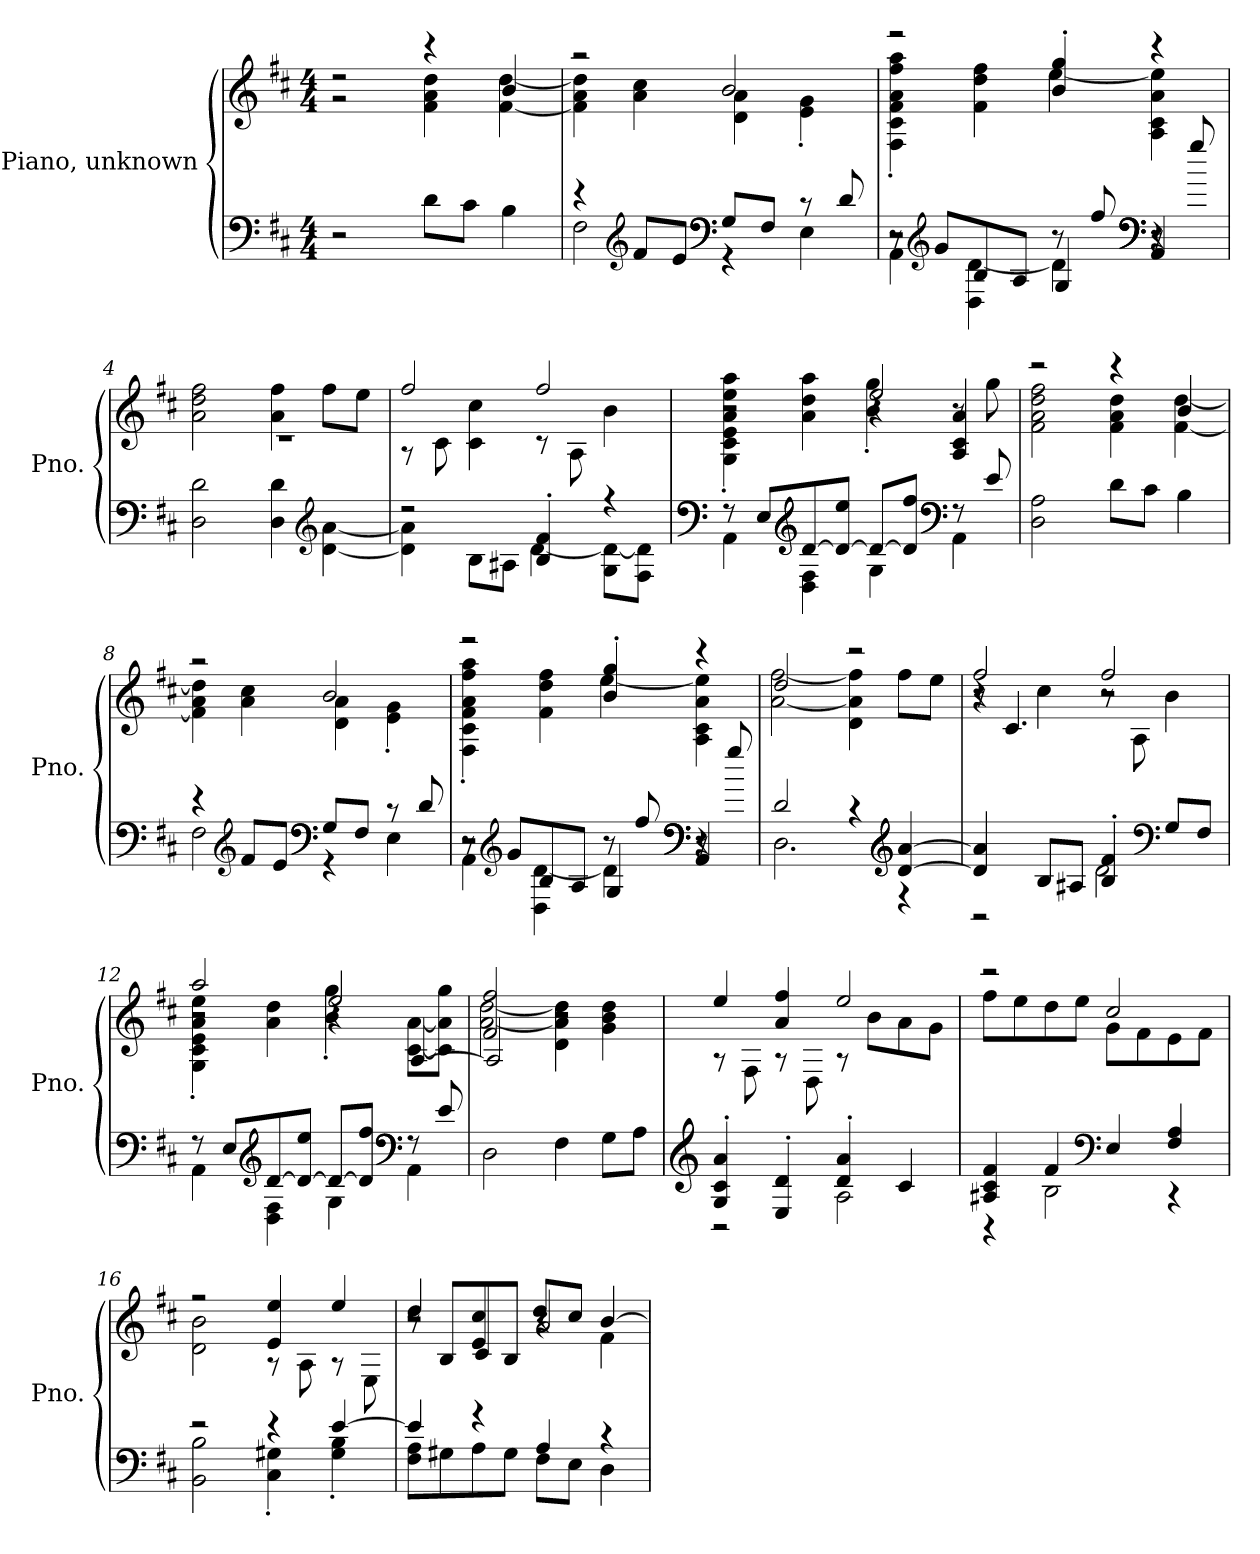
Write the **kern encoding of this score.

**kern	**kern
*part1	*part1
*staff2	*staff1
*I"Piano, unknown	*
*I'Pno.	*
*clefF4	*clefG2
*k[f#c#]	*k[f#c#]
*M4/4	*M4/4
*MM120	*MM120
=1	=1
*	*^
2r	2r	2r
8d\L	4r	4f#\ 4a\ 4dd\
8c#\J	.	.
4B\	4b/	[4f#\ [4dd\
=2	=2	=2
*^	*	*
4r	2F#\	2r	4f#\] 4a\ 4dd\]
*clefG2	*	*	*
8f#/L	.	.	4a\ 4cc#\
8e/J	.	.	.
*clefF4	*	*	*
8G/L	4r	2b/	4d\ 4a\
8F#/J	.	.	.
8r	4E\	.	4e\' 4g\'
8d/	.	.	.
=3	=3	=3	=3
*	*^	*	*
8r	4AA\	2r	2r	4F#\' 4c#\' 4f#\' 4a\' 4ff#\' 4aa\'
*clefG2	*	*	*	*
8g/L	.	.	.	.
8B/	4D\ [4d\	.	.	4f#\ 4dd\ 4ff#\
8A/J	.	.	.	.
8r	4d\]	4G/	4b/' 4gg/'	[4ee\
8ff#/	.	.	.	.
*clefF4	*	*	*	*
8r	4r	4AA/	4r	4A\ 4c#\ 4a\ 4ee\]
8gg/	.	.	.	.
*	*v	*v	*	*
*	*	*v	*v
=4	=4	=4
1r	2D\ 2d\	2a\ 2dd\ 2ff#\
.	4D\ 4d\	4a\ 4ff#\
*clefG2	*	*
.	[4d\ [4a\	8ff#\L
.	.	8ee\J
!!LO:LB:g=z
=5	=5	=5
*	*	*^
2r	4d\] 4a\]	2ff#/	8r
.	.	.	8c#\
.	8B\L	.	4c#\ 4cc#\
.	8A#X\J	.	.
4B/' 4f#/'	[4d\	2ff#/	8r
.	.	.	8A\
4r	8G\ 8d\_L	.	4b\
.	8F#\ 8d\]J	.	.
*	*	*v	*v
=6	=6	=6
*clefF4	*	*
*	*	*^
*	*	*	*^
8r	4AA\	2r	4G\' 4c#\' 4e\' 4a\' 4ee\' 4aa\'	2r
8E/L	.	.	.	.
*clefG2	*	*	*	*
[8d/	4D\ 4F#\	.	4a\ 4dd\ 4aa\	.
8d/_ 8ee/J	.	.	.	.
8d/L_	4G\	2ee/	4b\' 4gg\'	4r
8d/] 8ff#/J	.	.	.	.
*clefF4	*	*	*	*
8r	4AA\	.	8r	4A/ 4c#/ 4a/
8e/	.	.	8gg\	.
*v	*v	*	*	*
*	*	*v	*v
=7	=7	=7
2D\ 2A\	2r	2f#\ 2a\ 2dd\ 2ff#\
8d\L	4r	4f#\ 4a\ 4dd\
8c#\J	.	.
4B\	4b/	[4f#\ [4dd\
=8	=8	=8
*^	*	*
4r	2F#\	2r	4f#\] 4a\ 4dd\]
*clefG2	*	*	*
8f#/L	.	.	4a\ 4cc#\
8e/J	.	.	.
*clefF4	*	*	*
8G/L	4r	2b/	4d\ 4a\
8F#/J	.	.	.
8r	4E\	.	4e\' 4g\'
8d/	.	.	.
!!LO:LB:g=z	!!
=9	=9	=9	=9
*	*^	*	*
8r	4AA\	2r	2r	4F#\' 4c#\' 4f#\' 4a\' 4ff#\' 4aa\'
*clefG2	*	*	*	*
8g/L	.	.	.	.
8B/	4D\ [4d\	.	.	4f#\ 4dd\ 4ff#\
8A/J	.	.	.	.
8r	4d\]	4G/	4b/' 4gg/'	[4ee\
8ff#/	.	.	.	.
*clefF4	*	*	*	*
8r	4r	4AA/	4r	4A\ 4c#\ 4a\ 4ee\]
8gg/	.	.	.	.
*	*v	*v	*	*
=10	=10	=10	=10
2d/	2.D\	2dd/	[2a\ [2ff#\
4r	.	2r	4d\ 4a\] 4ff#\]
*clefG2	*	*	*
[4d/ [4a/	4r	.	8ff#\L
.	.	.	8ee\J
=11	=11	=11	=11
*	*	*	*^
4d/] 4a/]	2r	2ff#/	4r	8r
.	.	.	.	4.c#/
8B/L	.	.	4cc#\	.
8A#X/J	.	.	.	.
4B/' 4f#/'	2d\	2ff#/	8r	2r
.	.	.	8A\	.
*clefF4	*	*	*	*
8G/L	.	.	4b\	.
8F#/J	.	.	.	.
!!LO:LB:g=z	!!	!!
=12	=12	=12	=12	=12
8r	4AA\	2aa/	4G\' 4c#\' 4e\' 4a\' 4ee\'	2r
8E/L	.	.	.	.
*clefG2	*	*	*	*
[8d/	4D\ 4F#\	.	4a\ 4dd\	.
8d/_ 8ee/J	.	.	.	.
8d/L_	4G\	2ee/	4b\' 4gg\'	4r
8d/] 8ff#/J	.	.	.	.
*clefF4	*	*	*	*
8r	4AA\	.	[8c#\ [8a\L	[4A/
8e/	.	.	8c#\] 8a\] 8gg\J	.
*v	*v	*	*	*
=13	=13	=13	=13
2D\	2f#/ 2ff#/	[2a\ [2dd\	2A/]
4F#\	2r	4d\ 4a\] 4dd\]	2r
8G\L	.	4g\ 4b\ 4dd\	.
8A\J	.	.	.
*	*v	*v	*v
=14	=14
*clefG2	*
*^	*^
4G/' 4c#/' 4a/'	2r	4ee/	8r
.	.	.	8F#\
4E/' 4d/'	.	4a/ 4ff#/	8r
.	.	.	8D\
4d/' 4a/'	2A\	2ee/	8r
.	.	.	8b\L
4c#/	.	.	8a\
.	.	.	8g\J
=15	=15	=15	=15
4A#X/ 4c#/ 4f#/	4r	2r	8ff#\L
.	.	.	8ee\
4f#/	2B\	.	8dd\
.	.	.	8ee\J
*clefF4	*	*	*
4E/	.	2cc#/	8g\L
.	.	.	8f#\
4F#/ 4A#/	4r	.	8e\
.	.	.	8f#\J
!!LO:LB:g=z	!!
=16	=16	=16	=16
2r	2BB\ 2B\	2r	2d\ 2b\
4r	4C#\' 4G#X\'	4e/ 4ee/	8r
.	.	.	8A\
[4e/	4G#\' 4B\'	4ee/	8r
.	.	.	8E\
=17	=17	=17	=17
*	*	*	*^
4e/]	8F#\ 8A\L	4dd/	2r	8r
.	8G#X\	.	.	8B/L
4r	8A\	4e/ 4cc#/	.	8c#/
.	8G#\J	.	.	8B/J
4A/	8F#\L	2a/	4r	8dd/L
.	8E\J	.	.	8cc#/J
4r	4D\	.	4f#\	[4b/
*v	*v	*	*	*
*	*v	*v	*v
=	=
*-	*-
